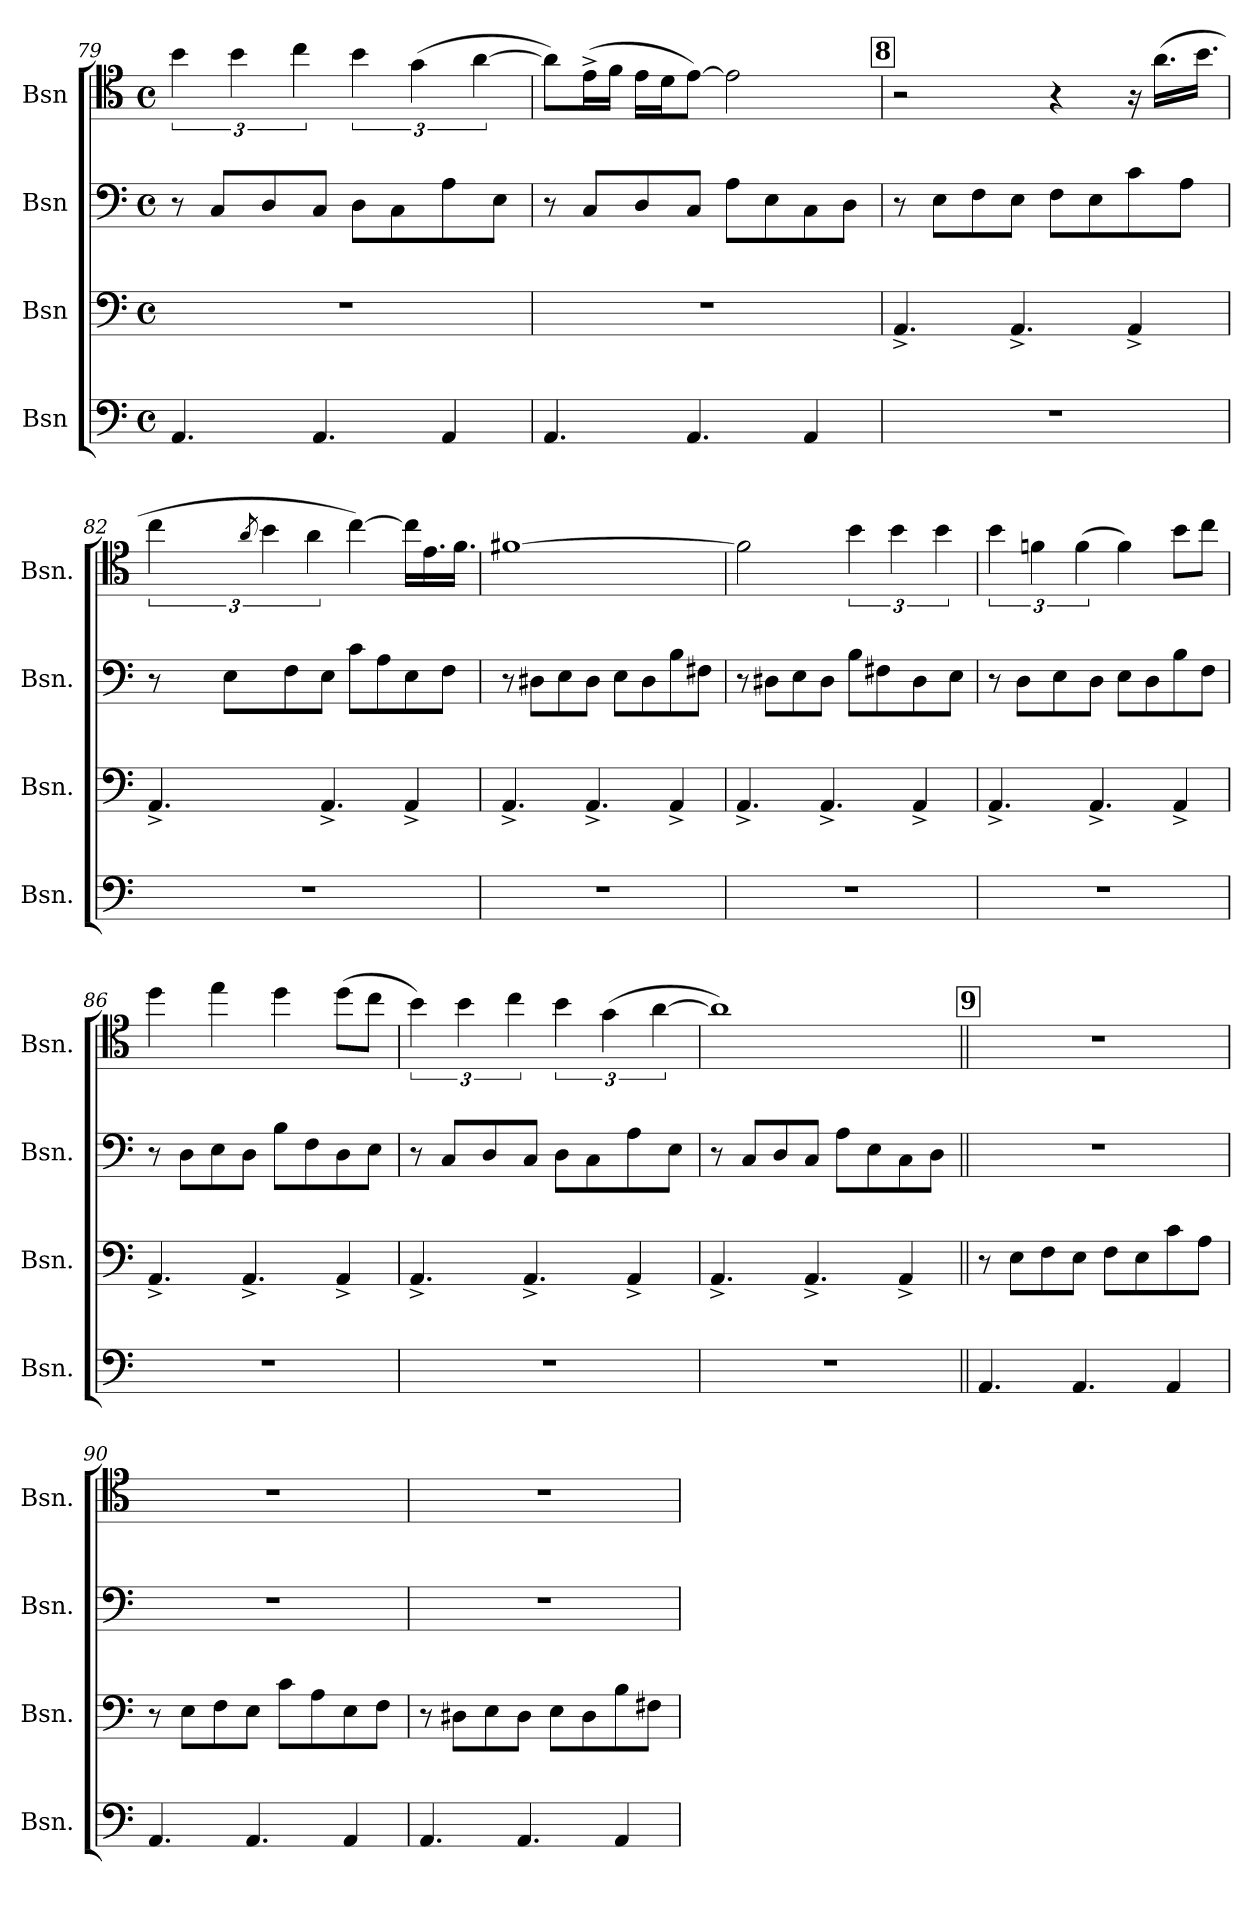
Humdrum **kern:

**kern	**kern	**kern	**kern
*part4	*part3	*part2	*part1
*staff4	*staff3	*staff2	*staff1
*I"Bsn	*I"Bsn	*I"Bsn	*I"Bsn
*I'Bsn.	*I'Bsn.	*I'Bsn.	*I'Bsn.
*clefF4	*clefF4	*clefF4	*clefC4
*k[]	*k[]	*k[]	*k[]
*M4/4	*M4/4	*M4/4	*M4/4
*met(c)	*met(c)	*met(c)	*met(c)
=79	=79	=79	=79
4.AA/	1r	8r	6b\
.	.	8C/L	.
.	.	.	6b\
.	.	8D/	.
.	.	.	6cc\
4.AA/	.	8C/J	.
.	.	8D\L	6b\
.	.	8C\	.
.	.	.	(>6g\
4AA/	.	8A\	.
.	.	.	[6a\
.	.	8E\J	.
=80	=80	=80	=80
4.AA/	1r	8r	8a\L])
.	.	8C/L	(>16e^\L
.	.	.	16f\JJ
.	.	8D/	16e\LL
.	.	.	16d\J
4.AA/	.	8C/J	[8e\J)
.	.	8A\L	2e\]
.	.	8E\	.
4AA/	.	8C\	.
.	.	8D\J	.
!!LO:REH:place=s1:a:B:fs=14:t=8
=81	=81	=81	=81
1r	4.AA^/	8r	2r
.	.	8E\L	.
.	.	8F\	.
.	4.AA^/	8E\J	.
.	.	8F\L	4r
.	.	8E\	.
.	4AA^/	8c\	16r
.	.	.	(>16.a\LL
.	.	8A\J	.
.	.	.	16.b\JJ
=82	=82	=82	=82
1r	4.AA^/	8r	6cc\
.	.	8E\L	.
.	.	.	8qa/
.	.	.	6b\
.	.	8F\	.
.	.	.	6a\
.	4.AA^/	8E\J	.
.	.	8c\L	[4cc\)
.	.	8A\	.
.	4AA^/	8E\	16cc\LL]
.	.	.	16.e\
.	.	8F\J	.
.	.	.	16.f\JJ
!!LO:LB:g=z
=83	=83	=83	=83
1r	4.AA^/	8r	[1f#X
.	.	8D#X\L	.
.	.	8E\	.
.	4.AA^/	8D#\J	.
.	.	8E\L	.
.	.	8D#\	.
.	4AA^/	8B\	.
.	.	8F#X\J	.
=84	=84	=84	=84
1r	4.AA^/	8r	2f#\]
.	.	8D#X\L	.
.	.	8E\	.
.	4.AA^/	8D#\J	.
.	.	8B\L	6b\
.	.	8F#X\	.
.	.	.	6b\
.	4AA^/	8D#\	.
.	.	.	6b\
.	.	8E\J	.
=85	=85	=85	=85
1r	4.AA^/	8r	6b\
.	.	8D\L	.
.	.	.	6fn\
.	.	8E\	.
.	.	.	(>6f\
.	4.AA^/	8D\J	.
.	.	8E\L	4f\)
.	.	8D\	.
.	4AA^/	8B\	8b\L
.	.	8F\J	8cc\J
=86	=86	=86	=86
1r	4.AA^/	8r	4dd\
.	.	8D\L	.
.	.	8E\	4ee\
.	4.AA^/	8D\J	.
.	.	8B\L	4dd\
.	.	8F\	.
.	4AA^/	8D\	(>8dd\L
.	.	8E\J	8cc\J
=87	=87	=87	=87
1r	4.AA^/	8r	6b\)
.	.	8C/L	.
.	.	.	6b\
.	.	8D/	.
.	.	.	6cc\
.	4.AA^/	8C/J	.
.	.	8D\L	6b\
.	.	8C\	.
.	.	.	(>6g\
.	4AA^/	8A\	.
.	.	.	[6a\
.	.	8E\J	.
=88	=88	=88	=88
1r	4.AA^/	8r	1a])
.	.	8C/L	.
.	.	8D/	.
.	4.AA^/	8C/J	.
.	.	8A\L	.
.	.	8E\	.
.	4AA^/	8C\	.
.	.	8D\J	.
!!LO:PB:g=z
!!LO:REH:place=s1:a:B:fs=14:t=9
=89||	=89||	=89||	=89||
4.AA/	8r	1r	1r
.	8E\L	.	.
.	8F\	.	.
4.AA/	8E\J	.	.
.	8F\L	.	.
.	8E\	.	.
4AA/	8c\	.	.
.	8A\J	.	.
=90	=90	=90	=90
4.AA/	8r	1r	1r
.	8E\L	.	.
.	8F\	.	.
4.AA/	8E\J	.	.
.	8c\L	.	.
.	8A\	.	.
4AA/	8E\	.	.
.	8F\J	.	.
=91	=91	=91	=91
4.AA/	8r	1r	1r
.	8D#X\L	.	.
.	8E\	.	.
4.AA/	8D#\J	.	.
.	8E\L	.	.
.	8D#\	.	.
4AA/	8B\	.	.
.	8F#X\J	.	.
=	=	=	=
*-	*-	*-	*-
